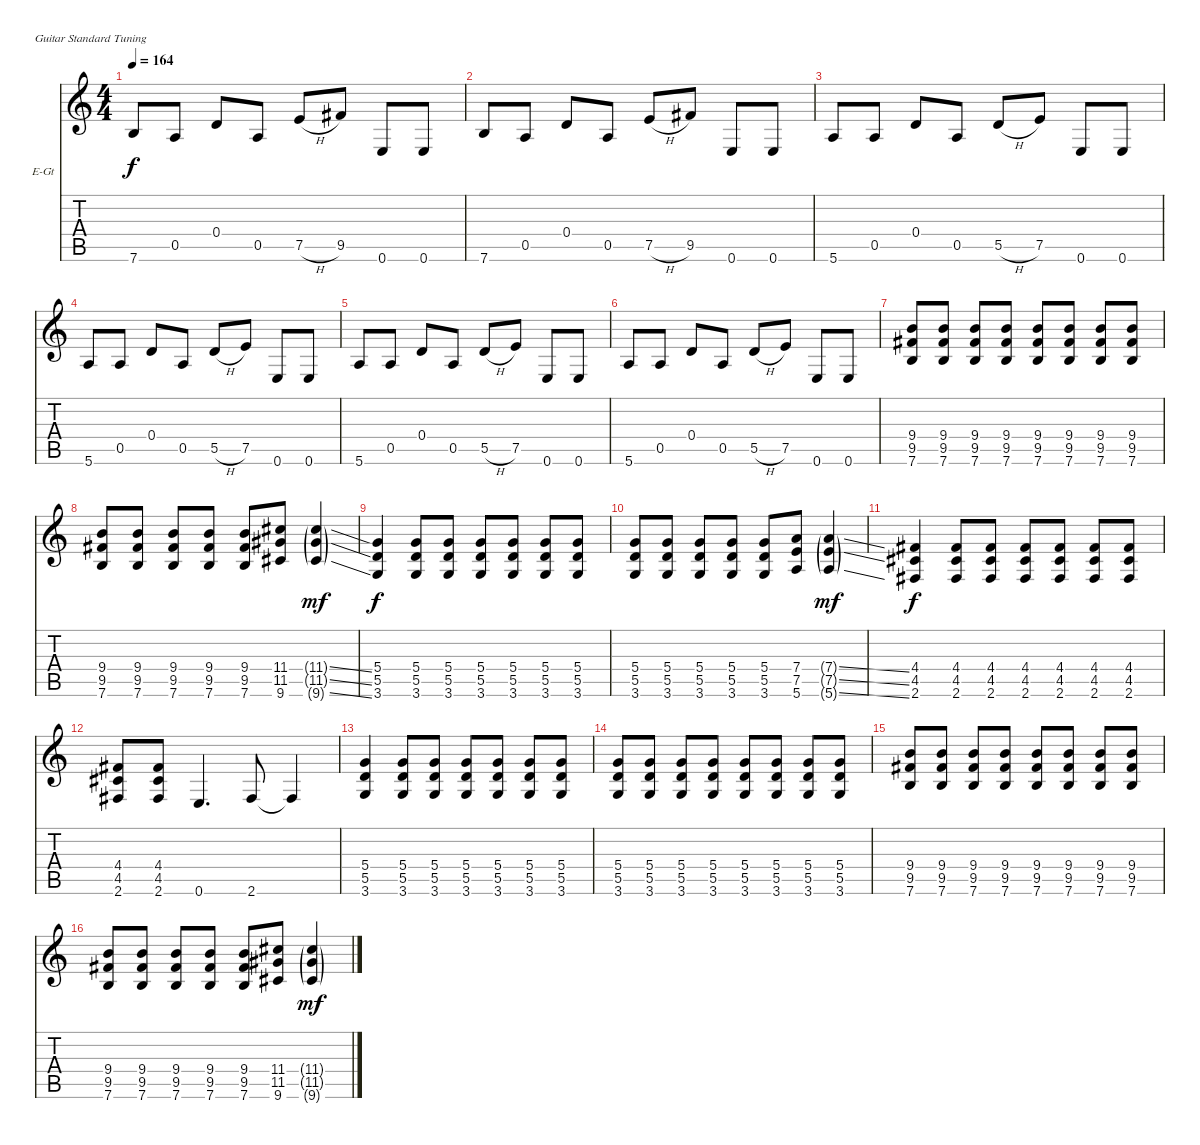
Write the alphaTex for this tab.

\defaultSystemsLayout 4
\bracketExtendMode nobrackets
\firstSystemTrackNameOrientation horizontal
\otherSystemsTrackNameOrientation horizontal
\track ("Eddie Vedder" "E-Gt") {instrument electricguitarclean}
\staff {score tabs}
\tuning (E4 B3 G3 D3 A2 E2)
\ts (4 4)
\tempo 164
\clef g2
\ks c
7.6.8{dy f} 0.5.8 0.4.8 0.5.8 7.5{h}.8 9.5.8 0.6.8 0.6.8 |
7.6.8 0.5.8 0.4.8 0.5.8 7.5{h}.8 9.5.8 0.6.8 0.6.8 |
5.6.8 0.5.8 0.4.8 0.5.8 5.5{h}.8 7.5.8 0.6.8 0.6.8 |
5.6.8 0.5.8 0.4.8 0.5.8 5.5{h}.8 7.5.8 0.6.8 0.6.8 |
5.6.8 0.5.8 0.4.8 0.5.8 5.5{h}.8 7.5.8 0.6.8 0.6.8 |
5.6.8 0.5.8 0.4.8 0.5.8 5.5{h}.8 7.5.8 0.6.8 0.6.8 |
(9.4 9.5 7.6).8 (9.4 9.5 7.6).8 (9.4 9.5 7.6).8 (9.4 9.5 7.6).8 (9.4 9.5 7.6).8 (9.4 9.5 7.6).8 (9.4 9.5 7.6).8 (9.4 9.5 7.6).8 |
(9.4 9.5 7.6).8 (9.4 9.5 7.6).8 (9.4 9.5 7.6).8 (9.4 9.5 7.6).8 (9.4 9.5 7.6).8 (11.4 11.5 9.6).8 (11.4{ss g} 11.5{ss g} 9.6{ss g}).4{dy mf} |
(5.4 5.5 3.6).4{dy f} (5.4 5.5 3.6).8 (5.4 5.5 3.6).8 (5.4 5.5 3.6).8 (5.4 5.5 3.6).8 (5.4 5.5 3.6).8 (5.4 5.5 3.6).8 |
(5.4 5.5 3.6).8 (5.4 5.5 3.6).8 (5.4 5.5 3.6).8 (5.4 5.5 3.6).8 (5.4 5.5 3.6).8 (7.4 7.5 5.6).8 (7.4{ss g} 7.5{ss g} 5.6{ss g}).4{dy mf} |
(4.4 4.5 2.6).4{dy f} (4.4 4.5 2.6).8 (4.4 4.5 2.6).8 (4.4 4.5 2.6).8 (4.4 4.5 2.6).8 (4.4 4.5 2.6).8 (4.4 4.5 2.6).8 |
(4.4 4.5 2.6).8 (4.4 4.5 2.6).8 0.6.4{d} 2.6.8 2.6{t}.4 |
(5.4 5.5 3.6).4 (5.4 5.5 3.6).8 (5.4 5.5 3.6).8 (5.4 5.5 3.6).8 (5.4 5.5 3.6).8 (5.4 5.5 3.6).8 (5.4 5.5 3.6).8 |
(5.4 5.5 3.6).8 (5.4 5.5 3.6).8 (5.4 5.5 3.6).8 (5.4 5.5 3.6).8 (5.4 5.5 3.6).8 (5.4 5.5 3.6).8 (5.4 5.5 3.6).8 (5.4 5.5 3.6).8 |
(9.4 9.5 7.6).8 (9.4 9.5 7.6).8 (9.4 9.5 7.6).8 (9.4 9.5 7.6).8 (9.4 9.5 7.6).8 (9.4 9.5 7.6).8 (9.4 9.5 7.6).8 (9.4 9.5 7.6).8 |
(9.4 9.5 7.6).8 (9.4 9.5 7.6).8 (9.4 9.5 7.6).8 (9.4 9.5 7.6).8 (9.4 9.5 7.6).8 (11.4 11.5 9.6).8 (11.4{ss g} 11.5{ss g} 9.6{ss g}).4{dy mf}
